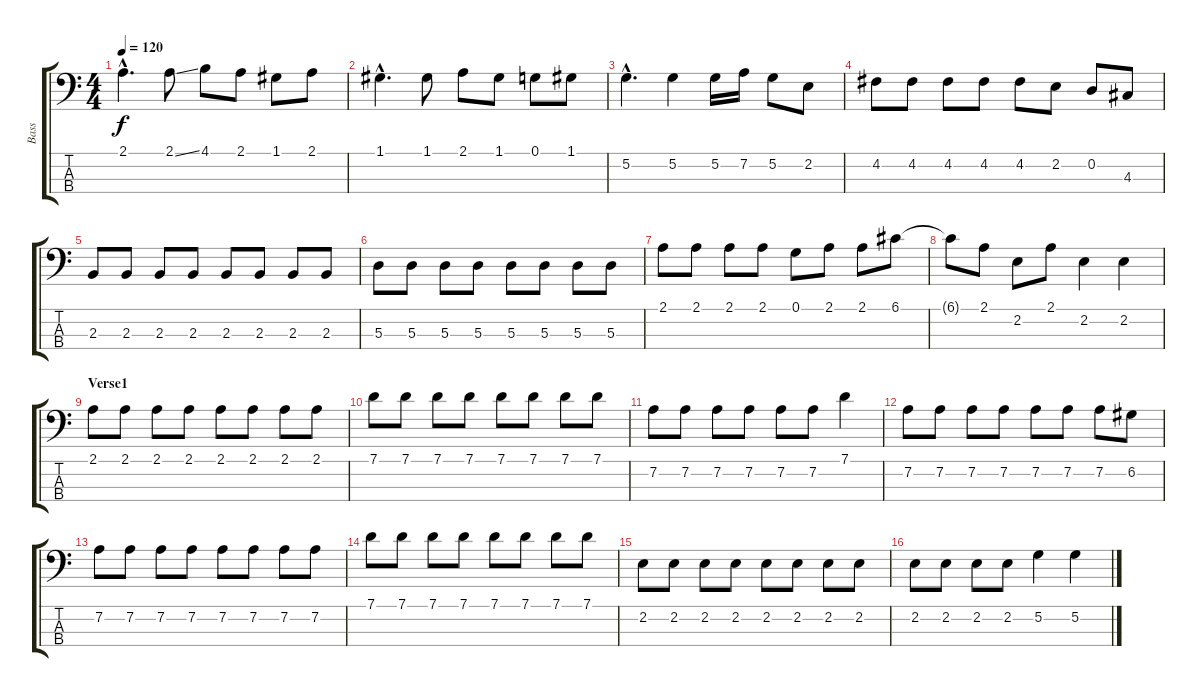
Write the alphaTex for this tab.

\track ("Bass" "Bass") {instrument electricbasspick}
\staff {score tabs}
\tuning (G2 D2 A1 E1) {hide}
\ts (4 4)
\tempo 120
\clef f4
\ks c
2.1{hac}.4{d dy f instrument electricbasspick} 2.1{ss}.8 4.1.8 2.1.8 1.1.8 2.1.8 |
1.1{hac}.4{d} 1.1.8 2.1.8 1.1.8 0.1.8 1.1.8 |
5.2{hac}.4{d} 5.2.4 5.2.16 7.2.16 5.2.8 2.2.8 |
4.2.8 4.2.8 4.2.8 4.2.8 4.2.8 2.2.8 0.2.8 4.3.8 |
2.3.8 2.3.8 2.3.8 2.3.8 2.3.8 2.3.8 2.3.8 2.3.8 |
5.3.8 5.3.8 5.3.8 5.3.8 5.3.8 5.3.8 5.3.8 5.3.8 |
2.1.8 2.1.8 2.1.8 2.1.8 0.1.8 2.1.8 2.1.8 6.1.8 |
6.1{t}.8 2.1.8 2.2.8 2.1.8 2.2.4 2.2.4 |
\section ("" "Verse1")
2.1.8 2.1.8 2.1.8 2.1.8 2.1.8 2.1.8 2.1.8 2.1.8 |
7.1.8 7.1.8 7.1.8 7.1.8 7.1.8 7.1.8 7.1.8 7.1.8 |
7.2.8 7.2.8 7.2.8 7.2.8 7.2.8 7.2.8 7.1.4 |
7.2.8 7.2.8 7.2.8 7.2.8 7.2.8 7.2.8 7.2.8 6.2.8 |
7.2.8 7.2.8 7.2.8 7.2.8 7.2.8 7.2.8 7.2.8 7.2.8 |
7.1.8 7.1.8 7.1.8 7.1.8 7.1.8 7.1.8 7.1.8 7.1.8 |
2.2.8 2.2.8 2.2.8 2.2.8 2.2.8 2.2.8 2.2.8 2.2.8 |
2.2.8 2.2.8 2.2.8 2.2.8 5.2.4 5.2.4
